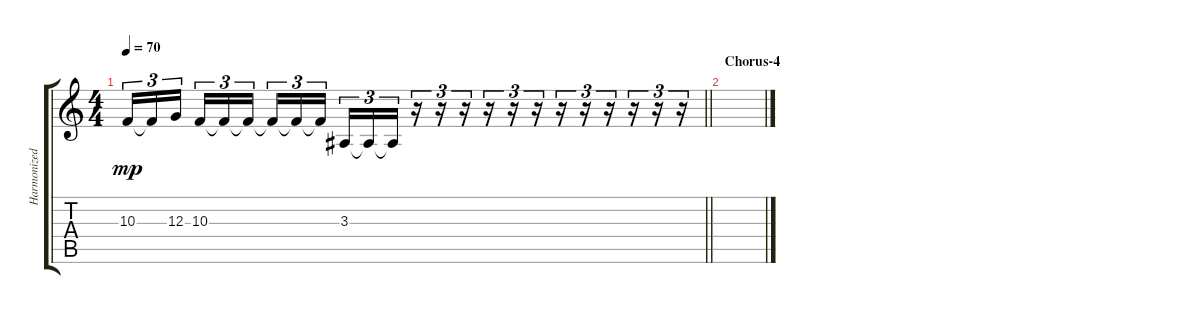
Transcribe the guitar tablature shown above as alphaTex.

\track ("Harmonized Vocals" "Harmonized") {instrument lead6voice}
\staff {score tabs}
\tuning (E4 B3 G3 D3 A2 E2) {hide}
\ts (4 4)
\tempo 70
\clef g2
\barLineRight lightlight
\ks c
10.3.16{tu (3 2) dy mp} 10.3{t}.16{tu (3 2)} 12.3.16{tu (3 2)} 10.3.16{tu (3 2)} 10.3{t}.16{tu (3 2)} 10.3{t}.16{tu (3 2)} 10.3{t}.16{tu (3 2)} 10.3{t}.16{tu (3 2)} 10.3{t}.16{tu (3 2)} 3.3.16{tu (3 2)} 3.3{t}.16{tu (3 2)} 3.3{t}.16{tu (3 2)} r.16{tu (3 2)} r.16{tu (3 2)} r.16{tu (3 2)} r.16{tu (3 2)} r.16{tu (3 2)} r.16{tu (3 2)} r.16{tu (3 2)} r.16{tu (3 2)} r.16{tu (3 2)} r.16{tu (3 2)} r.16{tu (3 2)} r.16{tu (3 2)} |
\section ("" "Chorus-4")
